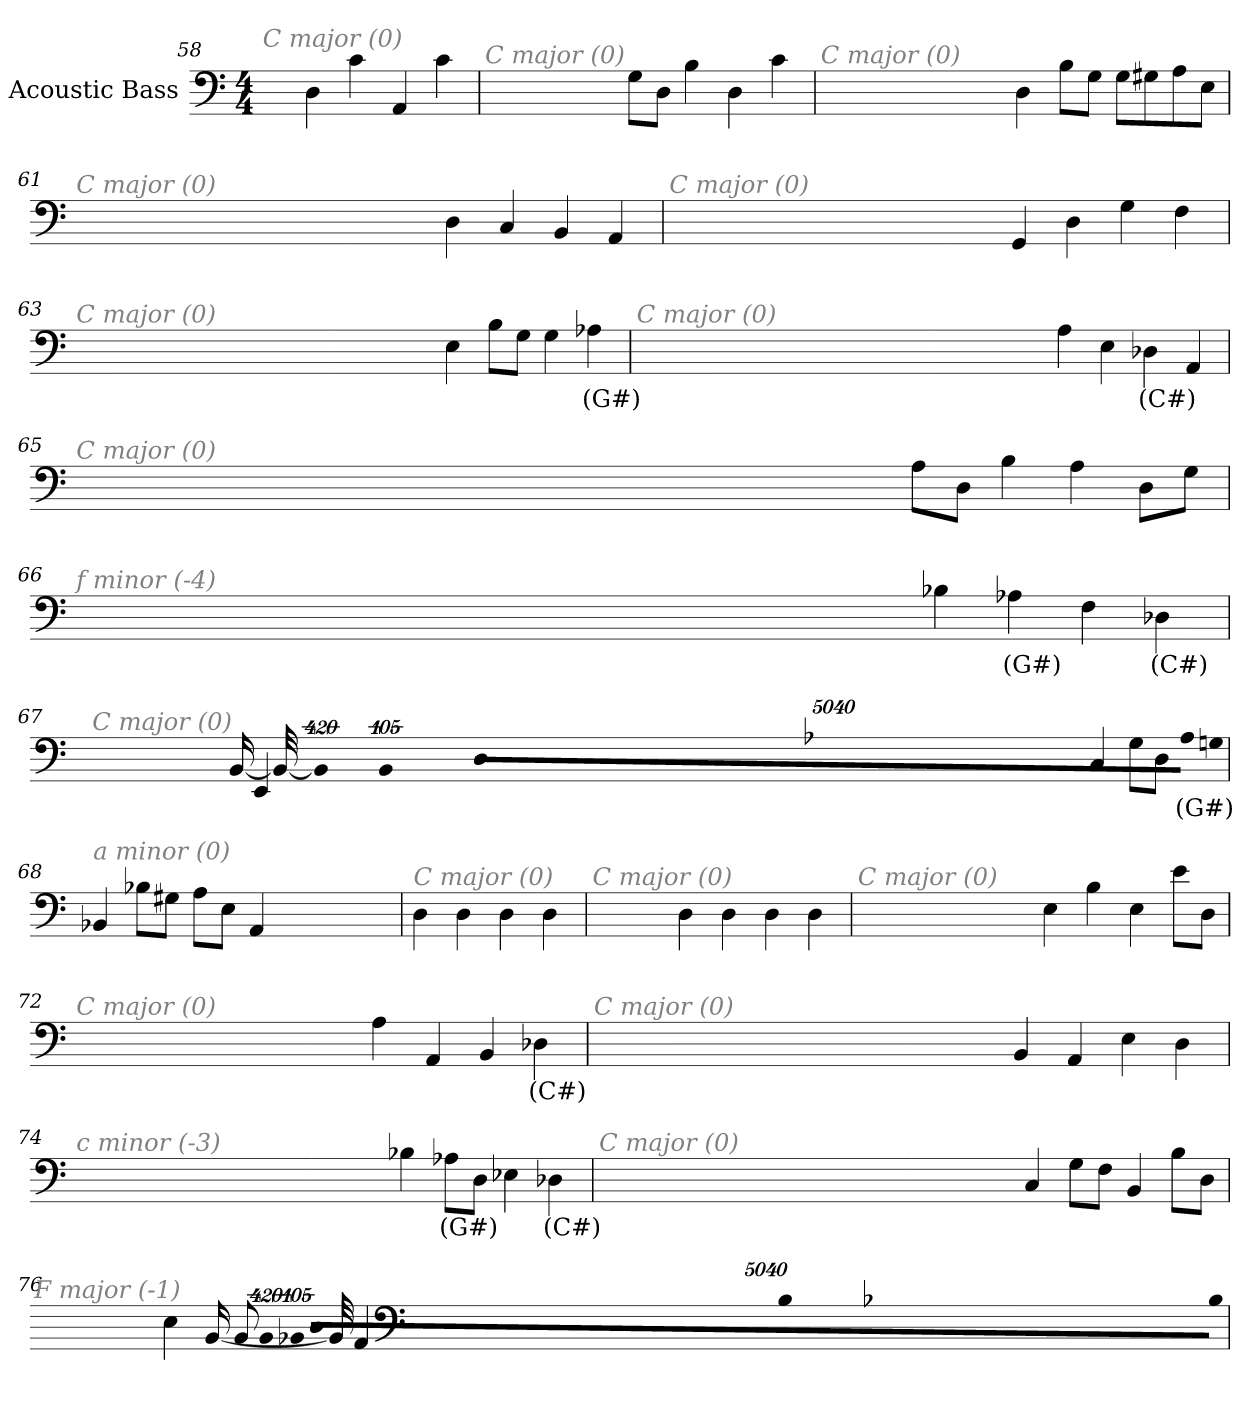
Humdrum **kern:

**kern	**text
*part1	*part1
*staff1	*staff1
*I"Acoustic Bass	*
*clefF4	*
*ITrd7c12	*
*k[]	*
*C:	*
*M4/4	*
=58	=58
!LO:TX:i:color=#808080:t=C major (0)	!
4DD	.
4C	.
4AAA	.
4C	.
=59	=59
!LO:TX:i:color=#808080:t=C major (0)	!
8GGL	.
8DDJ	.
4BB	.
4DD	.
4C	.
=60	=60
!LO:TX:i:color=#808080:t=C major (0)	!
4DD	.
8BBL	.
8GGJ	.
8GGL	.
8GG#X	.
8AA	.
8EEJ	.
=61	=61
!LO:TX:i:color=#808080:t=C major (0)	!
4DD	.
4CC	.
4BBB	.
4AAA	.
=62	=62
!LO:TX:i:color=#808080:t=C major (0)	!
4GGG	.
4DD	.
4GG	.
4FF	.
=63	=63
!LO:TX:i:color=#808080:t=C major (0)	!
4EE	.
8BBL	.
8GGJ	.
4GG	.
4AA-Xi	(G#)
=64	=64
!LO:TX:i:color=#808080:t=C major (0)	!
4AA	.
4EE	.
4DD-Xi	(C#)
4AAA	.
=65	=65
!LO:TX:i:color=#808080:t=C major (0)	!
8AAL	.
8DDJ	.
4BB	.
4AA	.
8DDL	.
8GGJ	.
=66	=66
!LO:TX:i:color=#808080:t=f minor (-4)	!
4BB-X	.
4AA-Xi	(G#)
4FF	.
4DD-Xi	(C#)
=67	=67
!LO:TX:i:color=#808080:t=C major (0)	!
4CC	.
8GGL	.
8DDJ	.
!LO:N:vis=8	!
40320%3347AA-XiL	(G#)
!LO:N:vis=8	!
40320%3347GGn	.
!LO:N:vis=8	!
40320%3347DDJ	.
!LO:N:vis=1024	!
[13440%13BBBL	.
16BBBL_	.
32BBBL_	.
!LO:N:vis=1024%31	!
13440%407BBBL]	.
8EEEJ	.
=68	=68
!LO:TX:i:color=#808080:t=a minor (0)	!
4BBB-X	.
8BB-XL	.
8GG#XJ	.
8AAL	.
8EEJ	.
4AAA	.
=69	=69
!LO:TX:i:color=#808080:t=C major (0)	!
4DD	.
4DD	.
4DD	.
4DD	.
=70	=70
!LO:TX:i:color=#808080:t=C major (0)	!
4DD	.
4DD	.
4DD	.
4DD	.
=71	=71
!LO:TX:i:color=#808080:t=C major (0)	!
4EE	.
4BB	.
4EE	.
8EL	.
8DDJ	.
=72	=72
!LO:TX:i:color=#808080:t=C major (0)	!
4AA	.
4AAA	.
4BBB	.
4DD-Xi	(C#)
=73	=73
!LO:TX:i:color=#808080:t=C major (0)	!
4BBB	.
4AAA	.
4EE	.
4DD	.
=74	=74
!LO:TX:i:color=#808080:t=c minor (-3)	!
4BB-X	.
8AA-XiL	(G#)
8DDJ	.
4EE-X	.
4DD-Xi	(C#)
=75	=75
!LO:TX:i:color=#808080:t=C major (0)	!
4CC	.
8GGL	.
8FFJ	.
4BBB	.
8BBL	.
8DDJ	.
=76	=76
!LO:TX:i:color=#808080:t=F major (-1)	!
!LO:N:vis=8	!
40320%3347BB-XL	.
!LO:N:vis=8	!
40320%3347BB-	.
!LO:N:vis=8	!
40320%3347DDJ	.
!LO:N:vis=1024	!
[13440%13BBB-X	.
8BBB-_	.
16BBB-_	.
32BBB-_	.
!LO:N:vis=1024%31	!
13440%407BBB-]	.
4AAA	.
4EE	.
=	=
*-	*-
